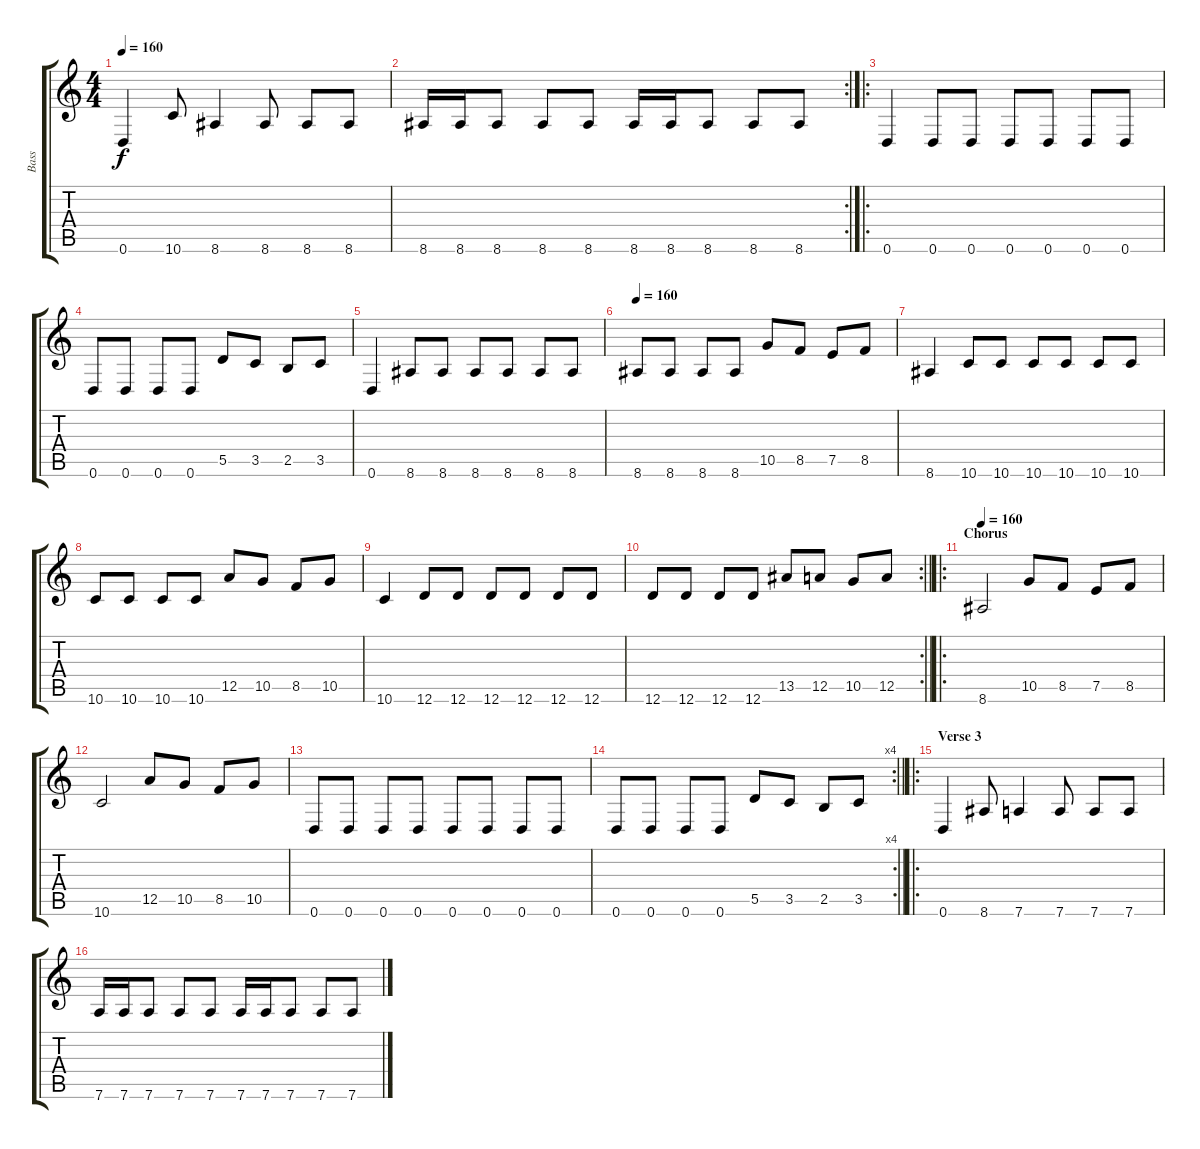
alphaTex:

\track ("Bass" "Bass") {instrument electricbasspick}
\staff {score tabs}
\tuning (E4 B3 G3 D3 A2 D2) {hide}
\ts (4 4)
\tempo 160
\clef g2
\ks c
0.6.4{dy f} 10.6.8 8.6.4 8.6.8 8.6.8 8.6.8 |
\rc 2
8.6.16 8.6.16 8.6.8 8.6.8 8.6.8 8.6.16 8.6.16 8.6.8 8.6.8 8.6.8 |
\ro
0.6.4 0.6.8 0.6.8 0.6.8 0.6.8 0.6.8 0.6.8 |
0.6.8 0.6.8 0.6.8 0.6.8 5.5.8 3.5.8 2.5.8 3.5.8 |
0.6.4 8.6.8 8.6.8 8.6.8 8.6.8 8.6.8 8.6.8 |
\tempo 160
8.6.8 8.6.8 8.6.8 8.6.8 10.5.8 8.5.8 7.5.8 8.5.8 |
8.6.4 10.6.8 10.6.8 10.6.8 10.6.8 10.6.8 10.6.8 |
10.6.8 10.6.8 10.6.8 10.6.8 12.5.8 10.5.8 8.5.8 10.5.8 |
10.6.4 12.6.8 12.6.8 12.6.8 12.6.8 12.6.8 12.6.8 |
\rc 2
\barLineRight lightlight
12.6.8 12.6.8 12.6.8 12.6.8 13.5.8 12.5.8 10.5.8 12.5.8 |
\ro
\section ("" "Chorus")
\tempo 160
8.6.2 10.5.8 8.5.8 7.5.8 8.5.8 |
10.6.2 12.5.8 10.5.8 8.5.8 10.5.8 |
0.6.8 0.6.8 0.6.8 0.6.8 0.6.8 0.6.8 0.6.8 0.6.8 |
\rc 4
\barLineRight lightlight
0.6.8 0.6.8 0.6.8 0.6.8 5.5.8 3.5.8 2.5.8 3.5.8 |
\ro
\section ("" "Verse 3")
0.6.4 8.6.8 7.6.4 7.6.8 7.6.8 7.6.8 |
7.6.16 7.6.16 7.6.8 7.6.8 7.6.8 7.6.16 7.6.16 7.6.8 7.6.8 7.6.8
